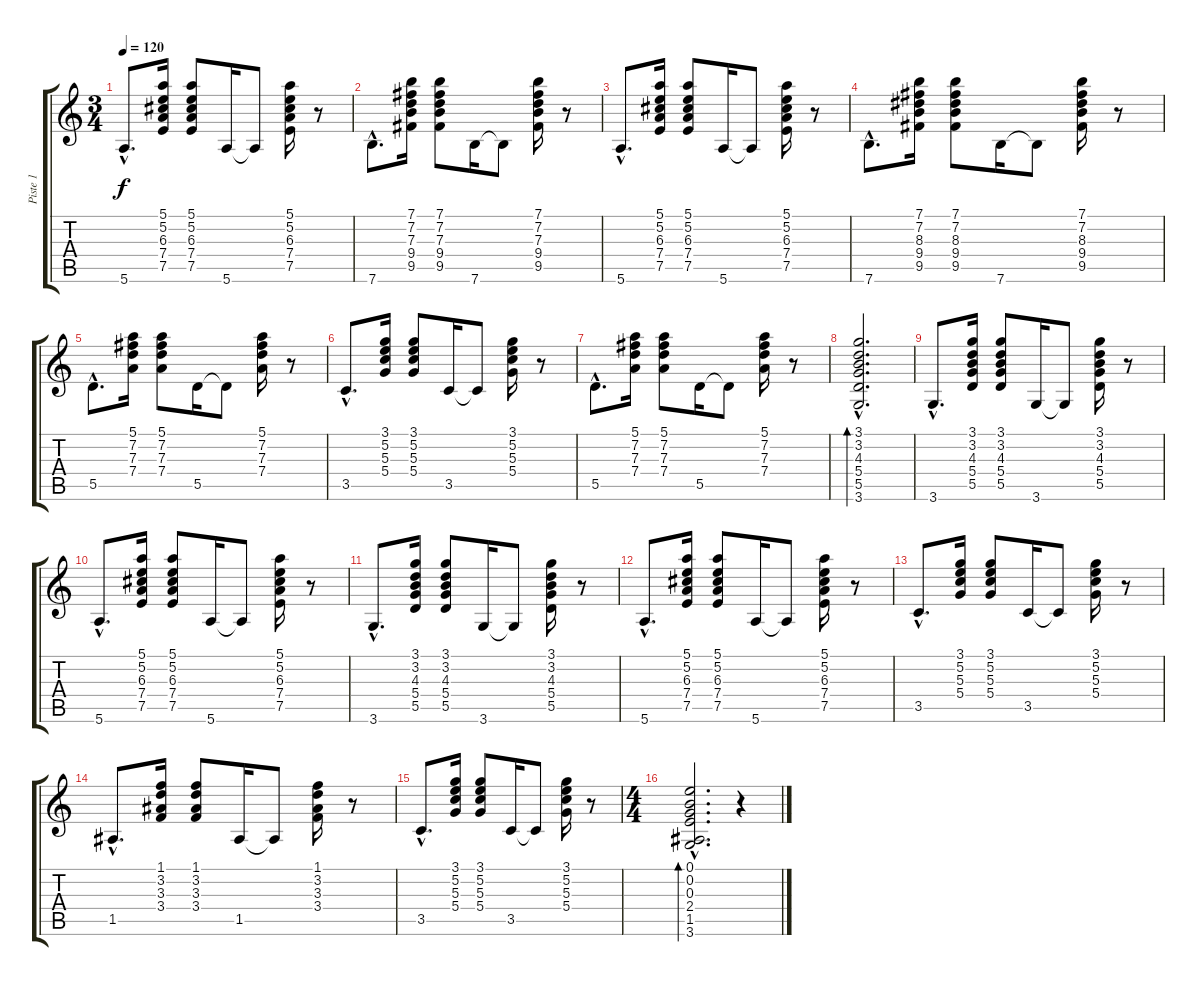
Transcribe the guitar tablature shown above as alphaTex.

\track ("Piste 1" "Piste 1") {instrument acousticguitarsteel}
\staff {score tabs}
\tuning (E4 B3 G3 D3 A2 E2) {hide}
\ts (3 4)
\tempo 120
\clef g2
\ks c
5.6{hac}.8{d dy f instrument acousticguitarsteel} (5.1 5.2 6.3 7.4 7.5).16 (5.1 5.2 6.3 7.4 7.5).8 5.6.16 5.6{t}.8 (5.1 5.2 6.3 7.4 7.5).16 r.8 |
7.6{hac}.8{d} (7.1 7.2 7.3 9.4 9.5).16 (7.1 7.2 7.3 9.4 9.5).8 7.6.16 7.6{t}.8 (7.1 7.2 7.3 9.4 9.5).16 r.8 |
5.6{hac}.8{d} (5.1 5.2 6.3 7.4 7.5).16 (5.1 5.2 6.3 7.4 7.5).8 5.6.16 5.6{t}.8 (5.1 5.2 6.3 7.4 7.5).16 r.8 |
7.6{hac}.8{d} (7.1 7.2 8.3 9.4 9.5).16 (7.1 7.2 8.3 9.4 9.5).8 7.6.16 7.6{t}.8 (7.1 7.2 8.3 9.4 9.5).16 r.8 |
5.5{hac}.8{d} (5.1 7.2 7.3 7.4).16 (5.1 7.2 7.3 7.4).8 5.5.16 5.5{t}.8 (5.1 7.2 7.3 7.4).16 r.8 |
3.5{hac}.8{d} (3.1 5.2 5.3 5.4).16 (3.1 5.2 5.3 5.4).8 3.5.16 3.5{t}.8 (3.1 5.2 5.3 5.4).16 r.8 |
5.5{hac}.8{d} (5.1 7.2 7.3 7.4).16 (5.1 7.2 7.3 7.4).8 5.5.16 5.5{t}.8 (5.1 7.2 7.3 7.4).16 r.8 |
(3.1{hac} 3.2{hac} 4.3{hac} 5.4{hac} 5.5{hac} 3.6{hac}).2{d bd 480} |
3.6{hac}.8{d} (3.1 3.2 4.3 5.4 5.5).16 (3.1 3.2 4.3 5.4 5.5).8 3.6.16 3.6{t}.8 (3.1 3.2 4.3 5.4 5.5).16 r.8 |
5.6{hac}.8{d} (5.1 5.2 6.3 7.4 7.5).16 (5.1 5.2 6.3 7.4 7.5).8 5.6.16 5.6{t}.8 (5.1 5.2 6.3 7.4 7.5).16 r.8 |
3.6{hac}.8{d} (3.1 3.2 4.3 5.4 5.5).16 (3.1 3.2 4.3 5.4 5.5).8 3.6.16 3.6{t}.8 (3.1 3.2 4.3 5.4 5.5).16 r.8 |
5.6{hac}.8{d} (5.1 5.2 6.3 7.4 7.5).16 (5.1 5.2 6.3 7.4 7.5).8 5.6.16 5.6{t}.8 (5.1 5.2 6.3 7.4 7.5).16 r.8 |
3.5{hac}.8{d} (3.1 5.2 5.3 5.4).16 (3.1 5.2 5.3 5.4).8 3.5.16 3.5{t}.8 (3.1 5.2 5.3 5.4).16 r.8 |
1.5{hac}.8{d} (1.1 3.2 3.3 3.4).16 (1.1 3.2 3.3 3.4).8 1.5.16 1.5{t}.8 (1.1 3.2 3.3 3.4).16 r.8 |
3.5{hac}.8{d} (3.1 5.2 5.3 5.4).16 (3.1 5.2 5.3 5.4).8 3.5.16 3.5{t}.8 (3.1 5.2 5.3 5.4).16 r.8 |
\ts (4 4)
(0.1{hac} 0.2{hac} 0.3{hac} 2.4{hac} 1.5{hac} 3.6{hac}).2{d bd 120} r.4
